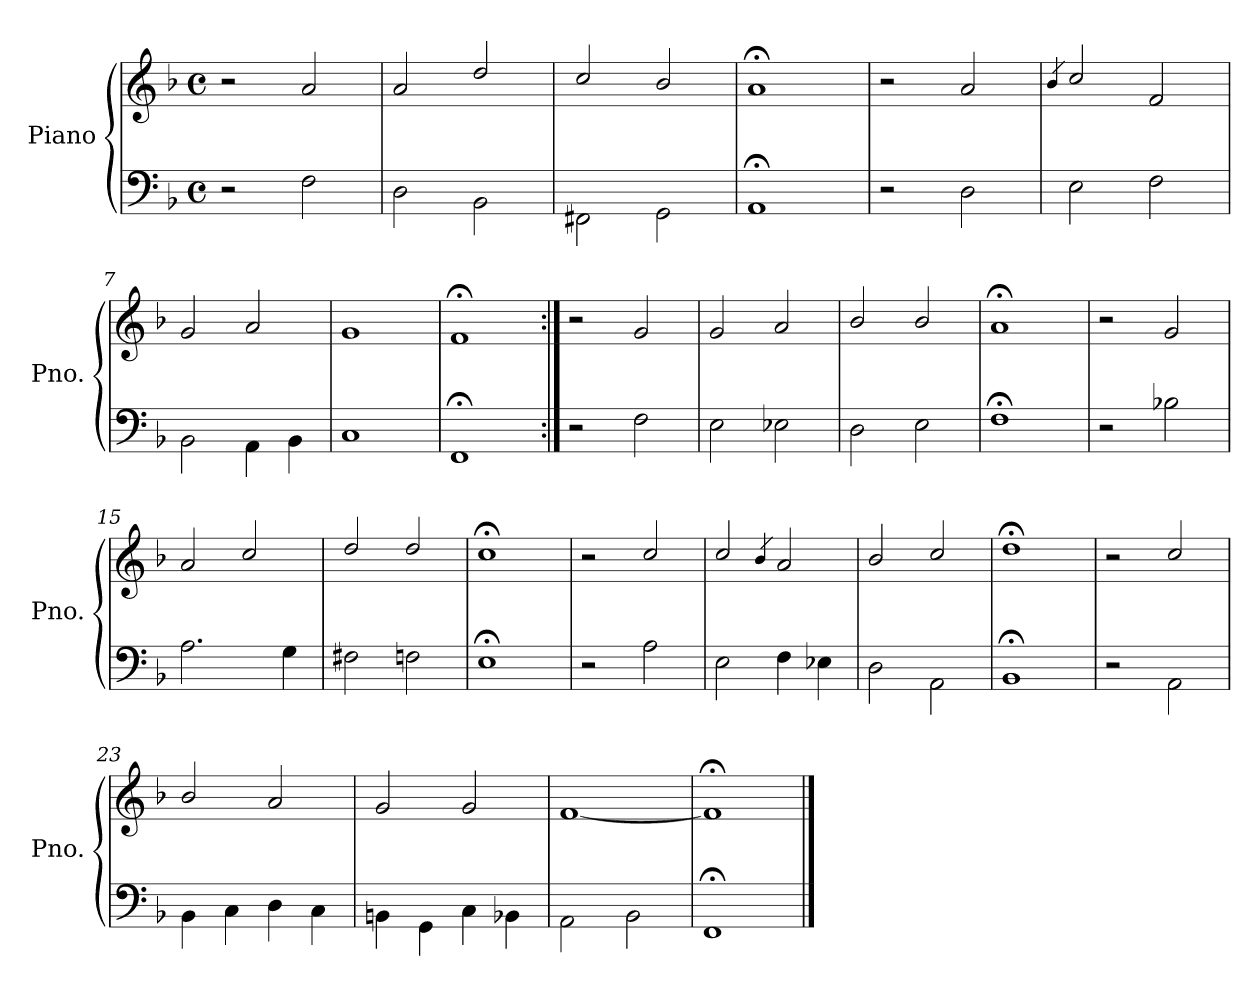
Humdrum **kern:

**kern	**kern
*part1	*part1
*staff2	*staff1
*I"Piano	*
*I'Pno.	*
*clefF4	*clefG2
*k[b-]	*k[b-]
*F:	*F:
*M4/4	*M4/4
*met(c)	*met(c)
=1	=1
2r	2r
2F\	2a/
=2	=2
2D\	2a/
2BB-\	2dd/
=3	=3
2FF#X\	2cc/
2GG\	2b-/
=4	=4
1AA;	1a;<
=5	=5
2r	2r
2D\	2a/
=6	=6
.	4qb-/
2E\	2cc/
2F\	2f/
=7	=7
2BB-\	2g/
4AA\	2a/
4BB-\	.
=8	=8
1C	1g
=9	=9
1FF;	1f;<
!!LO:LB:g=z
=10:|!	=10:|!
2r	2r
2F\	2g/
=11	=11
2E\	2g/
2E-X\	2a/
=12	=12
2D\	2b-/
2E\	2b-/
=13	=13
1F;	1a;<
=14	=14
2r	2r
2B-X\	2g/
=15	=15
2.A\	2a/
.	2cc/
4G\	.
=16	=16
2F#X\	2dd/
2Fn\	2dd/
=17	=17
1E;	1cc;<
!!LO:PB:g=z
=18	=18
2r	2r
2A\	2cc/
=19	=19
2E\	2cc/
.	4qb-/
4F\	2a/
4E-X\	.
=20	=20
2D\	2b-/
2AA\	2cc/
=21	=21
1BB-;	1dd;<
=22	=22
2r	2r
2AA\	2cc/
=23	=23
4BB-\	2b-/
4C\	.
4D\	2a/
4C\	.
=24	=24
4BBn\	2g/
4GG\	.
4C\	2g/
4BB-X\	.
=25	=25
2AA\	[>1f
2BB-\	.
=26	=26
1FF;	1f;<]
==	==
*-	*-
